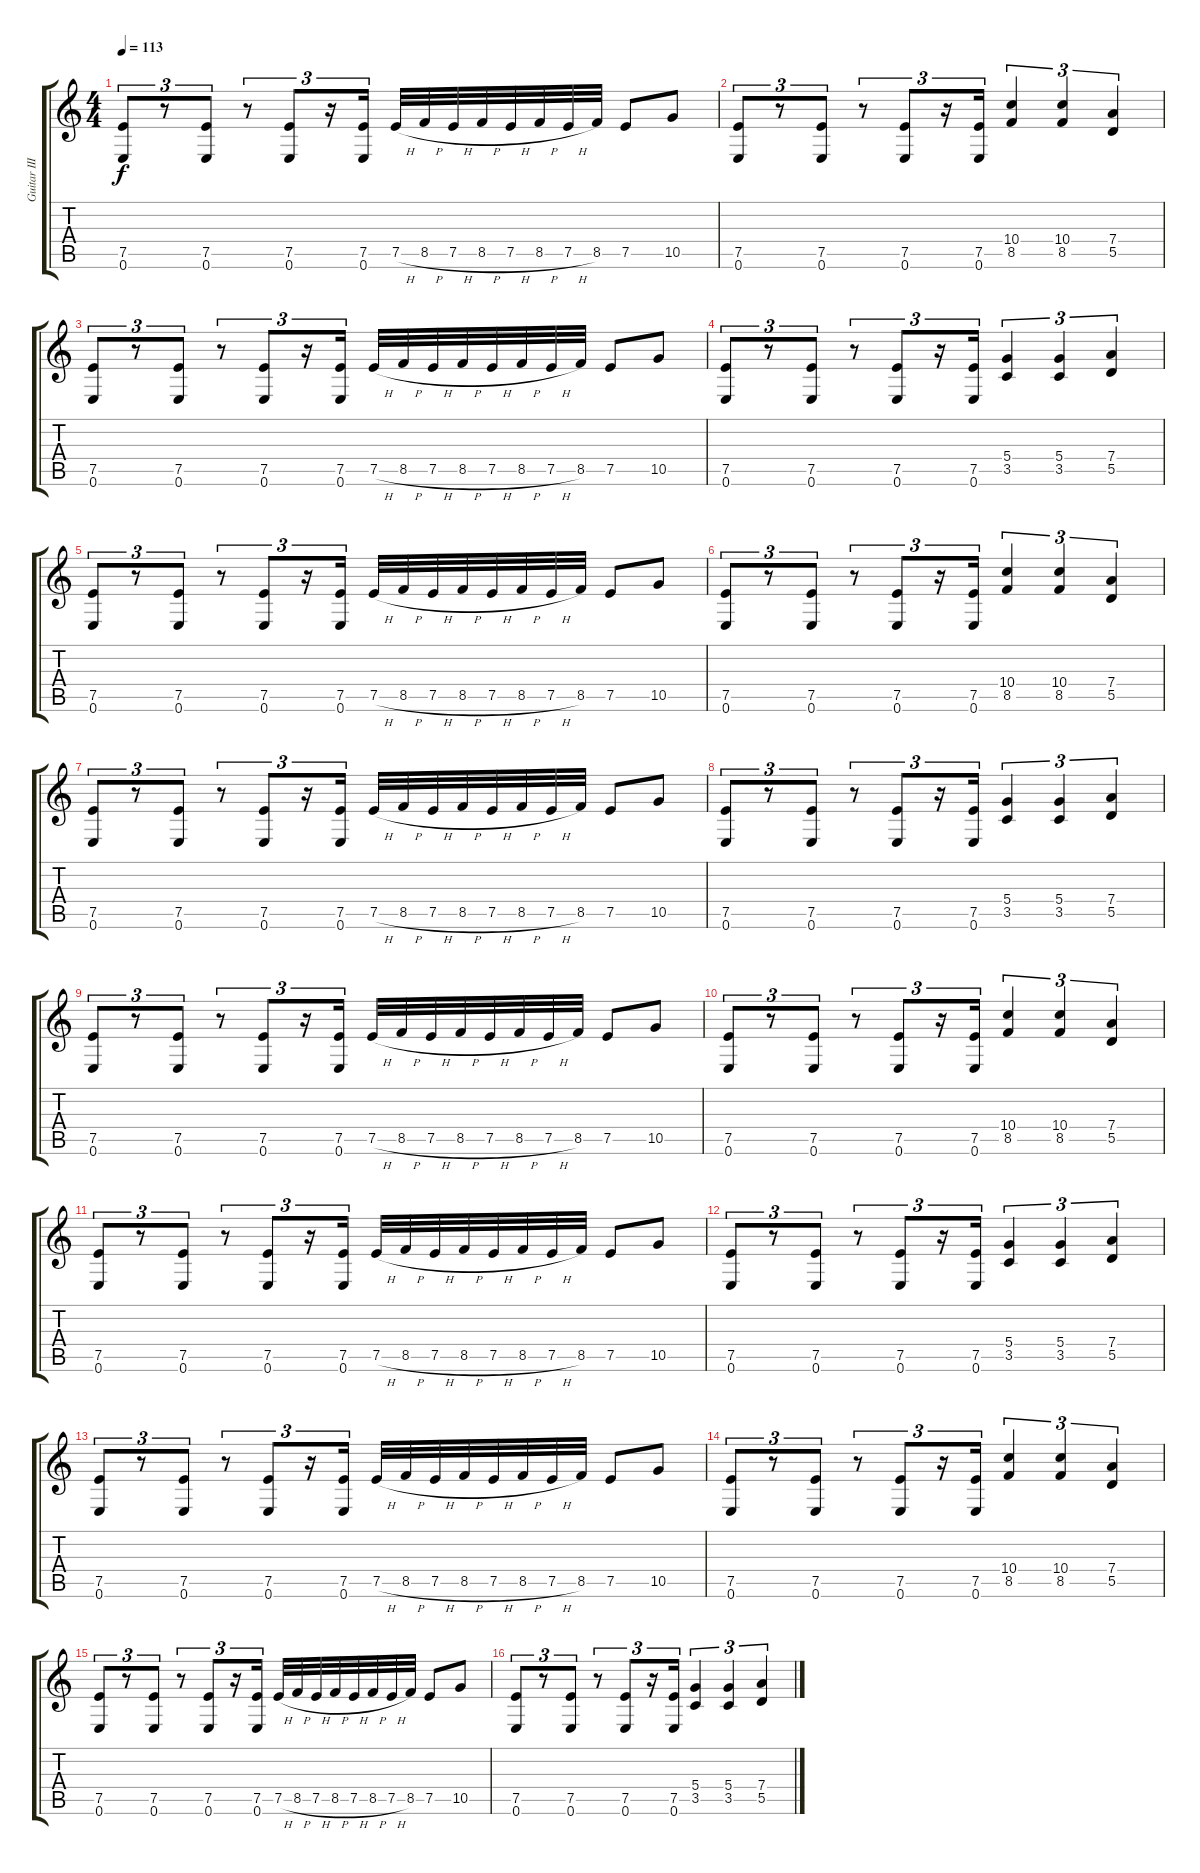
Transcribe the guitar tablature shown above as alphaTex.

\track ("Guitar III (Lead)" "Guitar III") {instrument distortionguitar}
\staff {score tabs}
\tuning (E4 B3 G3 D3 A2 E2) {hide}
\ts (4 4)
\tempo 113
\clef g2
\ks c
(7.5 0.6).8{tu (3 2) dy f} r.8{tu (3 2)} (7.5 0.6).8{tu (3 2)} r.8{tu (3 2)} (7.5 0.6).8{tu (3 2)} r.16{tu (3 2)} (7.5 0.6).16{tu (3 2)} 7.5{h}.32 8.5{h}.32 7.5{h}.32 8.5{h}.32 7.5{h}.32 8.5{h}.32 7.5{h}.32 8.5.32 7.5.8 10.5.8 |
(7.5 0.6).8{tu (3 2)} r.8{tu (3 2)} (7.5 0.6).8{tu (3 2)} r.8{tu (3 2)} (7.5 0.6).8{tu (3 2)} r.16{tu (3 2)} (7.5 0.6).16{tu (3 2)} (10.4 8.5).4{tu (3 2)} (10.4 8.5).4{tu (3 2)} (7.4 5.5).4{tu (3 2)} |
(7.5 0.6).8{tu (3 2)} r.8{tu (3 2)} (7.5 0.6).8{tu (3 2)} r.8{tu (3 2)} (7.5 0.6).8{tu (3 2)} r.16{tu (3 2)} (7.5 0.6).16{tu (3 2)} 7.5{h}.32 8.5{h}.32 7.5{h}.32 8.5{h}.32 7.5{h}.32 8.5{h}.32 7.5{h}.32 8.5.32 7.5.8 10.5.8 |
(7.5 0.6).8{tu (3 2)} r.8{tu (3 2)} (7.5 0.6).8{tu (3 2)} r.8{tu (3 2)} (7.5 0.6).8{tu (3 2)} r.16{tu (3 2)} (7.5 0.6).16{tu (3 2)} (5.4 3.5).4{tu (3 2)} (5.4 3.5).4{tu (3 2)} (7.4 5.5).4{tu (3 2)} |
(7.5 0.6).8{tu (3 2)} r.8{tu (3 2)} (7.5 0.6).8{tu (3 2)} r.8{tu (3 2)} (7.5 0.6).8{tu (3 2)} r.16{tu (3 2)} (7.5 0.6).16{tu (3 2)} 7.5{h}.32 8.5{h}.32 7.5{h}.32 8.5{h}.32 7.5{h}.32 8.5{h}.32 7.5{h}.32 8.5.32 7.5.8 10.5.8 |
(7.5 0.6).8{tu (3 2)} r.8{tu (3 2)} (7.5 0.6).8{tu (3 2)} r.8{tu (3 2)} (7.5 0.6).8{tu (3 2)} r.16{tu (3 2)} (7.5 0.6).16{tu (3 2)} (10.4 8.5).4{tu (3 2)} (10.4 8.5).4{tu (3 2)} (7.4 5.5).4{tu (3 2)} |
(7.5 0.6).8{tu (3 2)} r.8{tu (3 2)} (7.5 0.6).8{tu (3 2)} r.8{tu (3 2)} (7.5 0.6).8{tu (3 2)} r.16{tu (3 2)} (7.5 0.6).16{tu (3 2)} 7.5{h}.32 8.5{h}.32 7.5{h}.32 8.5{h}.32 7.5{h}.32 8.5{h}.32 7.5{h}.32 8.5.32 7.5.8 10.5.8 |
(7.5 0.6).8{tu (3 2)} r.8{tu (3 2)} (7.5 0.6).8{tu (3 2)} r.8{tu (3 2)} (7.5 0.6).8{tu (3 2)} r.16{tu (3 2)} (7.5 0.6).16{tu (3 2)} (5.4 3.5).4{tu (3 2)} (5.4 3.5).4{tu (3 2)} (7.4 5.5).4{tu (3 2)} |
(7.5 0.6).8{tu (3 2)} r.8{tu (3 2)} (7.5 0.6).8{tu (3 2)} r.8{tu (3 2)} (7.5 0.6).8{tu (3 2)} r.16{tu (3 2)} (7.5 0.6).16{tu (3 2)} 7.5{h}.32 8.5{h}.32 7.5{h}.32 8.5{h}.32 7.5{h}.32 8.5{h}.32 7.5{h}.32 8.5.32 7.5.8 10.5.8 |
(7.5 0.6).8{tu (3 2)} r.8{tu (3 2)} (7.5 0.6).8{tu (3 2)} r.8{tu (3 2)} (7.5 0.6).8{tu (3 2)} r.16{tu (3 2)} (7.5 0.6).16{tu (3 2)} (10.4 8.5).4{tu (3 2)} (10.4 8.5).4{tu (3 2)} (7.4 5.5).4{tu (3 2)} |
(7.5 0.6).8{tu (3 2)} r.8{tu (3 2)} (7.5 0.6).8{tu (3 2)} r.8{tu (3 2)} (7.5 0.6).8{tu (3 2)} r.16{tu (3 2)} (7.5 0.6).16{tu (3 2)} 7.5{h}.32 8.5{h}.32 7.5{h}.32 8.5{h}.32 7.5{h}.32 8.5{h}.32 7.5{h}.32 8.5.32 7.5.8 10.5.8 |
(7.5 0.6).8{tu (3 2)} r.8{tu (3 2)} (7.5 0.6).8{tu (3 2)} r.8{tu (3 2)} (7.5 0.6).8{tu (3 2)} r.16{tu (3 2)} (7.5 0.6).16{tu (3 2)} (5.4 3.5).4{tu (3 2)} (5.4 3.5).4{tu (3 2)} (7.4 5.5).4{tu (3 2)} |
(7.5 0.6).8{tu (3 2)} r.8{tu (3 2)} (7.5 0.6).8{tu (3 2)} r.8{tu (3 2)} (7.5 0.6).8{tu (3 2)} r.16{tu (3 2)} (7.5 0.6).16{tu (3 2)} 7.5{h}.32 8.5{h}.32 7.5{h}.32 8.5{h}.32 7.5{h}.32 8.5{h}.32 7.5{h}.32 8.5.32 7.5.8 10.5.8 |
(7.5 0.6).8{tu (3 2)} r.8{tu (3 2)} (7.5 0.6).8{tu (3 2)} r.8{tu (3 2)} (7.5 0.6).8{tu (3 2)} r.16{tu (3 2)} (7.5 0.6).16{tu (3 2)} (10.4 8.5).4{tu (3 2)} (10.4 8.5).4{tu (3 2)} (7.4 5.5).4{tu (3 2)} |
(7.5 0.6).8{tu (3 2)} r.8{tu (3 2)} (7.5 0.6).8{tu (3 2)} r.8{tu (3 2)} (7.5 0.6).8{tu (3 2)} r.16{tu (3 2)} (7.5 0.6).16{tu (3 2)} 7.5{h}.32 8.5{h}.32 7.5{h}.32 8.5{h}.32 7.5{h}.32 8.5{h}.32 7.5{h}.32 8.5.32 7.5.8 10.5.8 |
(7.5 0.6).8{tu (3 2)} r.8{tu (3 2)} (7.5 0.6).8{tu (3 2)} r.8{tu (3 2)} (7.5 0.6).8{tu (3 2)} r.16{tu (3 2)} (7.5 0.6).16{tu (3 2)} (5.4 3.5).4{tu (3 2)} (5.4 3.5).4{tu (3 2)} (7.4 5.5).4{tu (3 2)}
